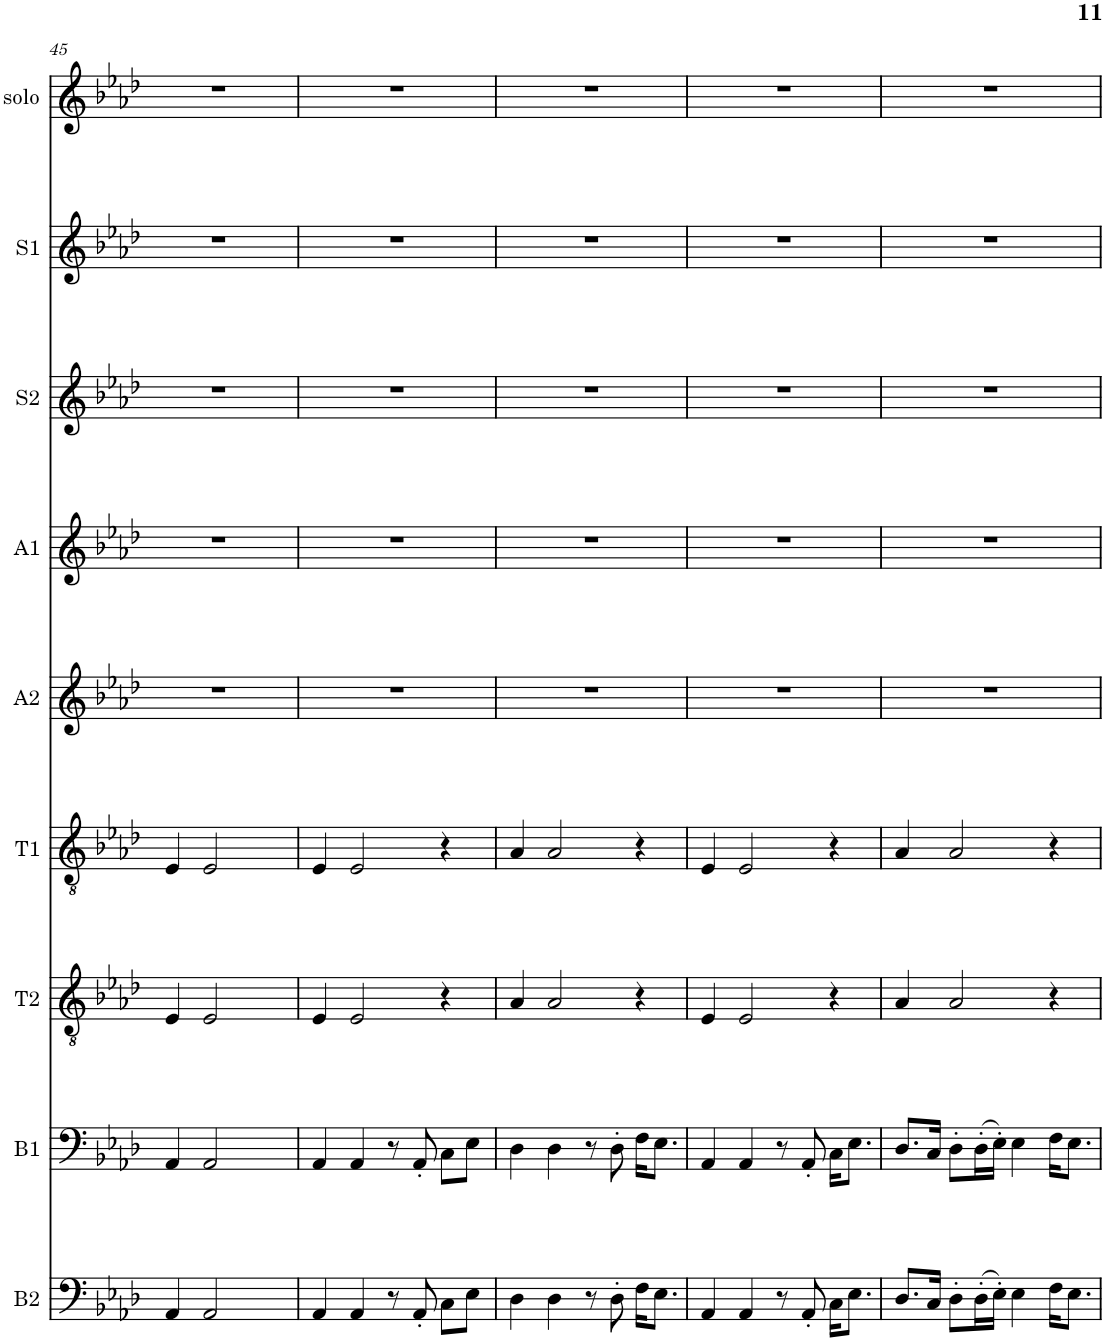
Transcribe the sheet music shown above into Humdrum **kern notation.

**kern	**kern	**kern	**kern	**kern	**kern	**kern	**kern	**kern
*part9	*part8	*part7	*part6	*part5	*part4	*part3	*part2	*part1
*staff9	*staff8	*staff7	*staff6	*staff5	*staff4	*staff3	*staff2	*staff1
*I"B2	*I"B1	*I"T2	*I"T1	*I"A2	*I"A1	*I"S2	*I"S1	*I"solo
*I'B2	*I'B1	*I'T2	*I'T1	*I'A2	*I'A1	*I'S2	*I'S1	*I'solo
!!LO:PB:g=z
*clefF4	*clefF4	*clefGv2	*clefGv2	*clefG2	*clefG2	*clefG2	*clefG2	*clefG2
*k[b-e-a-d-]	*k[b-e-a-d-]	*k[b-e-a-d-]	*k[b-e-a-d-]	*k[b-e-a-d-]	*k[b-e-a-d-]	*k[b-e-a-d-]	*k[b-e-a-d-]	*k[b-e-a-d-]
*M4/4	*M4/4	*M4/4	*M4/4	*M4/4	*M4/4	*M4/4	*M4/4	*M4/4
=45	=45	=45	=45	=45	=45	=45	=45	=45
4AA-/	4AA-/	4E-/	4E-/	1r	1r	1r	1r	1r
2AA-/	2AA-/	2E-/	2E-/	.	.	.	.	.
4ryy	4ryy	4ryy	4ryy	.	.	.	.	.
=46	=46	=46	=46	=46	=46	=46	=46	=46
4AA-/	4AA-/	4E-/	4E-/	1r	1r	1r	1r	1r
4AA-/	4AA-/	2E-/	2E-/	.	.	.	.	.
8r	8r	.	.	.	.	.	.	.
8AA-'</	8AA-'</	.	.	.	.	.	.	.
8C\L	8C\L	4r	4r	.	.	.	.	.
8E-\J	8E-\J	.	.	.	.	.	.	.
=47	=47	=47	=47	=47	=47	=47	=47	=47
4D-\	4D-\	4A-/	4A-/	1r	1r	1r	1r	1r
4D-\	4D-\	2A-/	2A-/	.	.	.	.	.
8r	8r	.	.	.	.	.	.	.
8D-'>\	8D-'>\	.	.	.	.	.	.	.
16F\KL	16F\KL	4r	4r	.	.	.	.	.
8.E-\J	8.E-\J	.	.	.	.	.	.	.
=48	=48	=48	=48	=48	=48	=48	=48	=48
4AA-/	4AA-/	4E-/	4E-/	1r	1r	1r	1r	1r
4AA-/	4AA-/	2E-/	2E-/	.	.	.	.	.
8r	8r	.	.	.	.	.	.	.
8AA-'</	8AA-'</	.	.	.	.	.	.	.
16C\KL	16C\KL	4r	4r	.	.	.	.	.
8.E-\J	8.E-\J	.	.	.	.	.	.	.
=49	=49	=49	=49	=49	=49	=49	=49	=49
8.D-/L	8.D-/L	4A-/	4A-/	1r	1r	1r	1r	1r
16C/Jk	16C/Jk	.	.	.	.	.	.	.
8D-'>\L	8D-'>\L	2A-/	2A-/	.	.	.	.	.
(>16D-'>\L	(>16D-'>\L	.	.	.	.	.	.	.
16E-'>\JJ)	16E-'>\JJ)	.	.	.	.	.	.	.
4E-\	4E-\	.	.	.	.	.	.	.
16F\KL	16F\KL	4r	4r	.	.	.	.	.
8.E-\J	8.E-\J	.	.	.	.	.	.	.
=	=	=	=	=	=	=	=	=
*-	*-	*-	*-	*-	*-	*-	*-	*-
